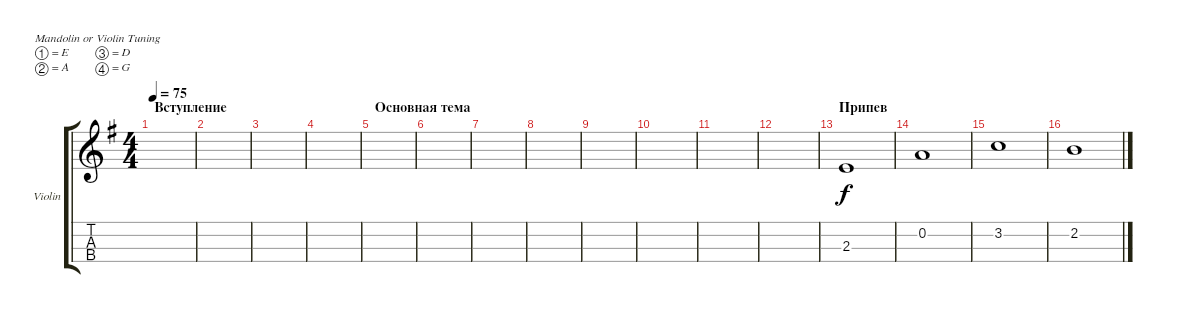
\bracketExtendMode groupsimilarinstruments
\firstSystemTrackNameOrientation horizontal
\otherSystemsTrackNameOrientation horizontal
\track ("Violin" "Violin") {instrument violin}
\staff {score tabs}
\tuning (E5 A4 D4 G3)
\ts (4 4)
\section ("" "Вступление")
\tempo 75
\clef g2
\scale
0.678947
\ks eminor
|
\scale
0.321053 |
\scale
0.5 |
\scale
0.5 |
\section ("" "Основная тема")
\scale
0.5 |
\scale
0.5 |
\scale
0.5 |
\scale
0.5 |
\scale
0.5 |
\scale
0.5 |
\scale
0.5 |
\scale
0.5 |
\section ("" "Припев")
\scale
0.5 2.3.1 |
\scale
0.5 0.2.1 |
\scale
0.5 3.2.1 |
\scale
0.5 2.2.1
